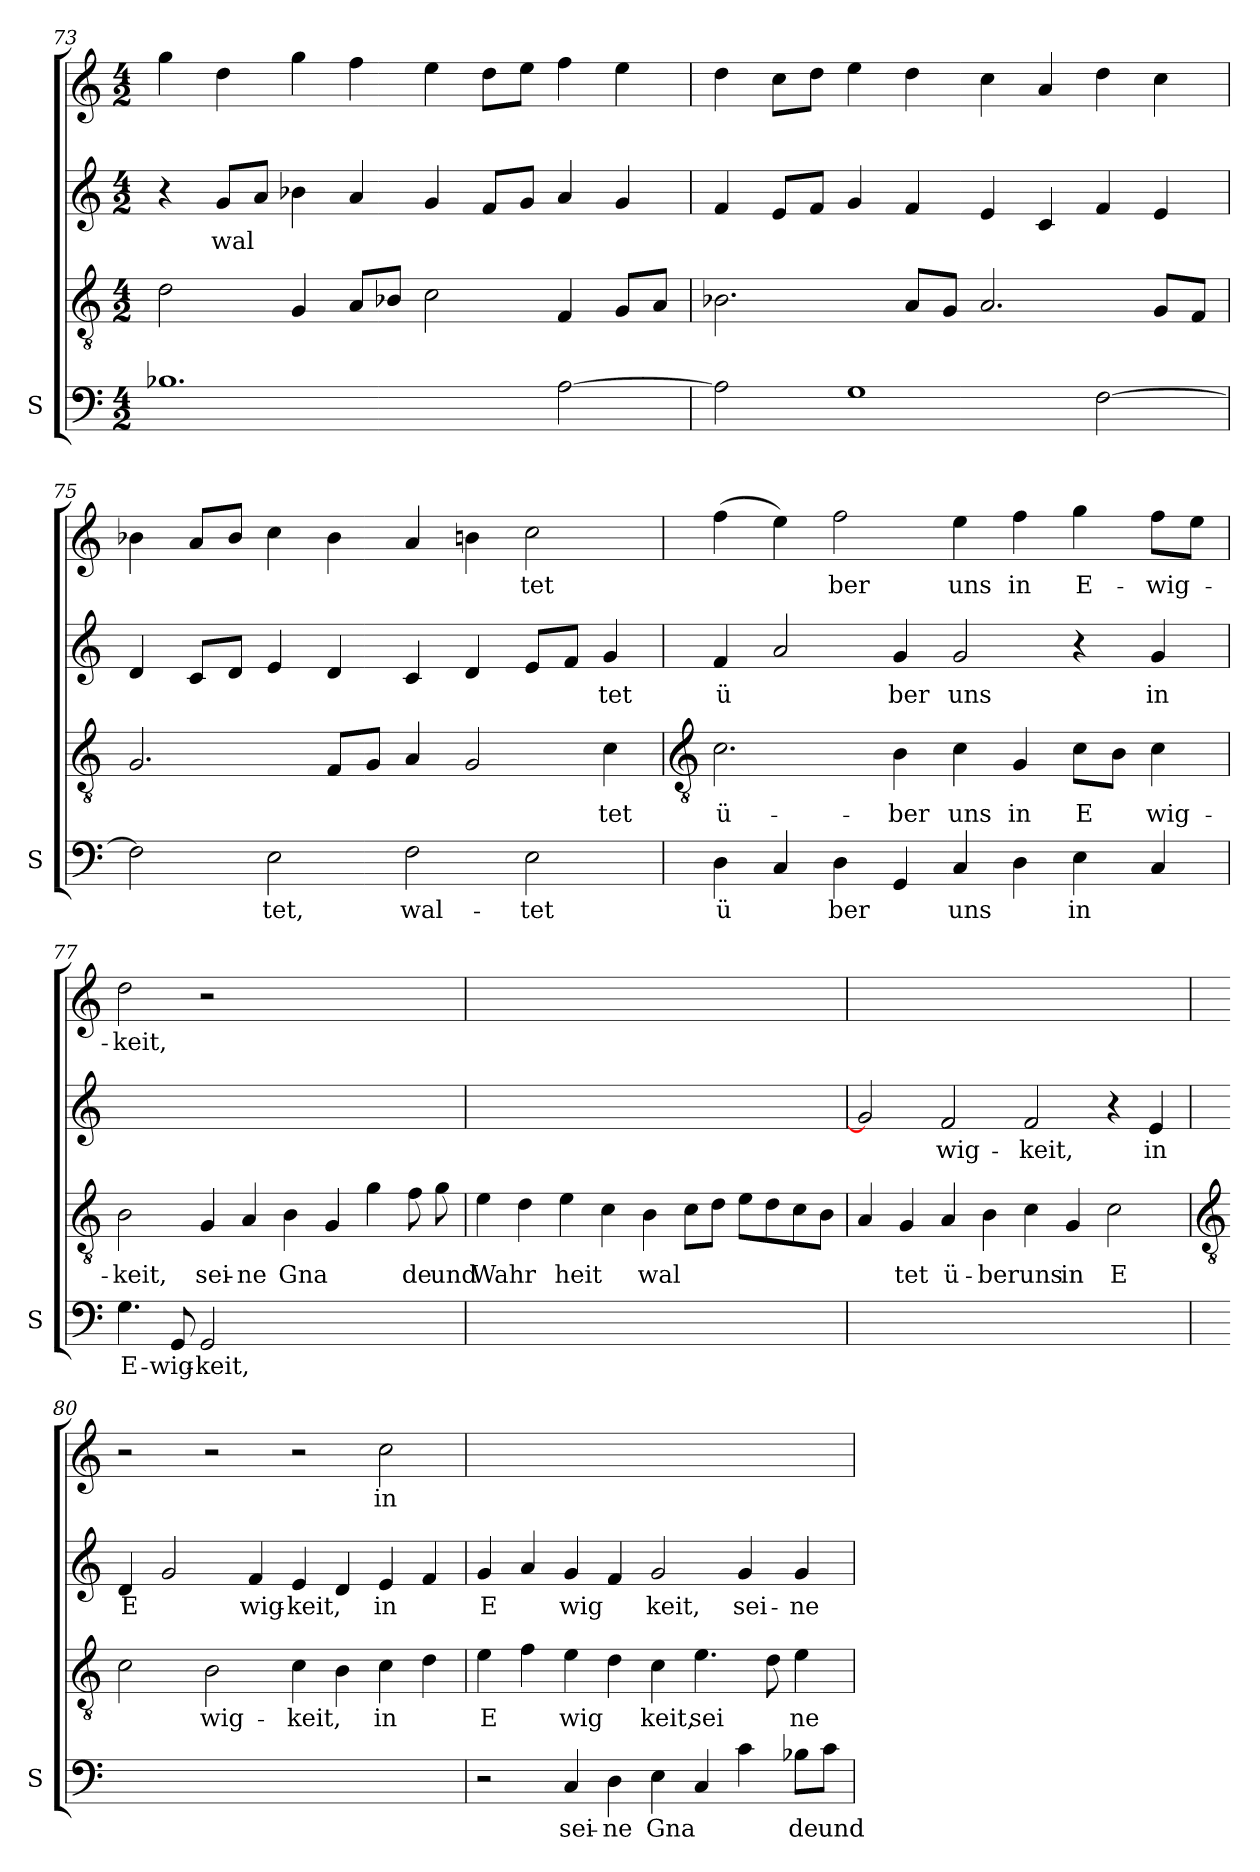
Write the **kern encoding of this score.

**kern	**text	**kern	**text	**kern	**text	**kern	**text
*part1	*part1	*part1	*part1	*part1	*part1	*part1	*part1
*staff4	*staff4	*staff3	*staff3	*staff2	*staff2	*staff1	*staff1
*I"S	*	*	*	*	*	*	*
*I'S	*	*	*	*	*	*	*
*clefF4	*	*clefGv2	*	*clefG2	*	*clefG2	*
*k[]	*	*k[]	*	*k[]	*	*k[]	*
*C:	*	*C:	*	*C:	*	*C:	*
*M4/2	*	*M4/2	*	*M4/2	*	*M4/2	*
=73	=73	=73	=73	=73	=73	=73	=73
1.B-X	.	2d	.	4r	.	4gg	.
!	!	!	!	!	!LO:LY:b	!	!
.	.	.	.	8gL	wal	4dd	.
.	.	.	.	8aJ	.	.	.
.	.	4G	.	4b-X	.	4gg	.
.	.	8AL	.	4a	.	4ff	.
.	.	8B-XJ	.	.	.	.	.
.	.	2c	.	4g	.	4ee	.
.	.	.	.	8fL	.	8ddL	.
.	.	.	.	8gJ	.	8eeJ	.
[2A	.	4F	.	4a	.	4ff	.
.	.	8GL	.	4g	.	4ee	.
.	.	8AJ	.	.	.	.	.
=74	=74	=74	=74	=74	=74	=74	=74
2A]	.	2.B-X	.	4f	.	4dd	.
.	.	.	.	8eL	.	8ccL	.
.	.	.	.	8fJ	.	8ddJ	.
1G	.	.	.	4g	.	4ee	.
.	.	8AL	.	4f	.	4dd	.
.	.	8GJ	.	.	.	.	.
.	.	2.A	.	4e	.	4cc	.
.	.	.	.	4c	.	4a	.
[2F	.	.	.	4f	.	4dd	.
.	.	8GL	.	4e	.	4cc	.
.	.	8FJ	.	.	.	.	.
=75	=75	=75	=75	=75	=75	=75	=75
2F]	.	2.G	.	4d	.	4b-X	.
.	.	.	.	8cL	.	8aL	.
.	.	.	.	8dJ	.	8b-J	.
!	!LO:LY:b	!	!	!	!	!	!
2E	tet,	.	.	4e	.	4cc	.
.	.	8FL	.	4d	.	4b-	.
.	.	8GJ	.	.	.	.	.
!	!LO:LY:b	!	!	!	!	!	!
2F	wal-	4A	.	4c	.	4a	.
.	.	2G	.	4d	.	4bn	.
!	!LO:LY:b	!	!	!	!	!	!LO:LY:b
2E	-tet	.	.	8eL	.	2cc	tet
.	.	.	.	8fJ	.	.	.
!	!	!	!LO:LY:b	!	!LO:LY:b	!	!
.	.	4c	tet	4g	tet	.	.
!!LO:LB:g=z
=76	=76	=76	=76	=76	=76	=76	=76
*	*	*clefGv2	*	*	*	*	*
!	!LO:LY:b	!	!LO:LY:b	!	!LO:LY:b	!	!
4D	-ü	2.c	ü-	4f	-ü	(>4ff	.
4C	.	.	.	2a	.	4ee)	.
!	!LO:LY:b	!	!	!	!	!	!LO:LY:b
4D	ber	.	.	.	.	2ff	ber
!	!	!	!LO:LY:b	!	!LO:LY:b	!	!
4GG	.	4B	-ber	4g	ber	.	.
!	!LO:LY:b	!	!LO:LY:b	!	!LO:LY:b	!	!LO:LY:b
4C	uns	4c	uns	2g	uns	4ee	uns
!	!	!	!LO:LY:b	!	!	!	!LO:LY:b
4D	.	4G	in	.	.	4ff	in
!	!LO:LY:b	!	!LO:LY:b	!	!	!	!LO:LY:b
4E	in	8cL	E	4r	.	4gg	E-
.	.	8BJ	.	.	.	.	.
!	!	!	!LO:LY:b	!	!LO:LY:b	!	!LO:LY:b
4C	.	4c	wig-	4g	in	8ffL	-wig-
.	.	.	.	.	.	8eeJ	.
=77	=77	=77	=77	=77	=77	=77	=77
!	!LO:LY:b	!	!LO:LY:b	!	!LO:LY:b	!	!LO:LY:b
4.G	E-	2B	keit,	[1gyy	E	2dd	keit,
!	!LO:LY:b	!	!	!	!	!	!
8GG	-wig-	.	.	.	.	.	.
!	!LO:LY:b	!	!LO:LY:b	!	!	!	!
2GG	-keit,	4G	sei-	.	.	2r	.
!	!	!	!LO:LY:b	!	!	!	!
.	.	4A	-ne	.	.	.	.
!	!	!	!LO:LY:b	!	!	!	!
2ryy	.	4B	Gna	1gyy_	.	2ryy	.
.	.	4G	.	.	.	.	.
2ryy	.	4g	.	.	.	2ryy	.
!	!	!	!LO:LY:b	!	!	!	!
.	.	8f	de	.	.	.	.
!	!	!	!LO:LY:b	!	!	!	!
.	.	8g	und	.	.	.	.
=78	=78	=78	=78	=78	=78	=78	=78
!	!	!	!LO:LY:b	!	!	!	!
0ryy	.	4e	Wahr	1gyy_	.	0ryy	.
.	.	4d	.	.	.	.	.
!	!	!	!LO:LY:b	!	!	!	!
.	.	4e	-heit	.	.	.	.
.	.	4c	.	.	.	.	.
!	!	!	!LO:LY:b	!	!	!	!
.	.	4B	wal	1gyy_	.	.	.
.	.	8cL	.	.	.	.	.
.	.	8dJ	.	.	.	.	.
.	.	8eL	.	.	.	.	.
.	.	8d	.	.	.	.	.
.	.	8c	.	.	.	.	.
.	.	8BJ	.	.	.	.	.
=79	=79	=79	=79	=79	=79	=79	=79
0ryy	.	4A	.	2g]	.	0ryy	.
!	!	!	!LO:LY:b	!	!	!	!
.	.	4G	tet	.	.	.	.
!	!	!	!LO:LY:b	!	!LO:LY:b	!	!
.	.	4A	ü-	2f	wig-	.	.
!	!	!	!LO:LY:b	!	!	!	!
.	.	4B	-ber	.	.	.	.
!	!	!	!LO:LY:b	!	!LO:LY:b	!	!
.	.	4c	uns	2f	-keit,	.	.
!	!	!	!LO:LY:b	!	!	!	!
.	.	4G	in	.	.	.	.
!	!	!	!LO:LY:b	!	!	!	!
.	.	2c	E-	4r	.	.	.
!	!	!	!	!	!LO:LY:b	!	!
.	.	.	.	4e	in	.	.
!!LO:LB:g=z
=80	=80	=80	=80	=80	=80	=80	=80
*	*	*clefGv2	*	*	*	*	*
!	!	!	!LO:LY:b	!	!LO:LY:b	!	!
0ryy	.	2c	_-	4d	E	2r	.
.	.	.	.	2g	.	.	.
!	!	!	!LO:LY:b	!	!	!	!
.	.	2B	-wig-	.	.	2r	.
!	!	!	!	!	!LO:LY:b	!	!
.	.	.	.	4f	wig-	.	.
!	!	!	!LO:LY:b	!	!LO:LY:b	!	!
.	.	4c	-keit,	4e	-keit,	2r	.
.	.	4B	.	4d	.	.	.
!	!	!	!LO:LY:b	!	!LO:LY:b	!	!LO:LY:b
.	.	4c	in	4e	in	2cc	in
.	.	4d	.	4f	.	.	.
=81	=81	=81	=81	=81	=81	=81	=81
!	!	!	!LO:LY:b	!	!LO:LY:b	!	!LO:LY:b
2r	.	4e	E	4g	E	[1ccyy	E
.	.	4f	.	4a	.	.	.
!	!LO:LY:b	!	!LO:LY:b	!	!LO:LY:b	!	!
4C	sei-	4e	wig	4g	wig	.	.
!	!LO:LY:b	!	!	!	!	!	!
4D	-ne	4d	.	4f	.	.	.
!	!LO:LY:b	!	!LO:LY:b	!	!LO:LY:b	!	!
4E	Gna	4c	keit,	2g	keit,	1ccyy_	.
!	!	!	!LO:LY:b	!	!	!	!
4C	.	4.e	sei	.	.	.	.
!	!	!	!	!	!LO:LY:b	!	!
4c	.	.	.	4g	sei-	.	.
.	.	8d	.	.	.	.	.
!	!LO:LY:b	!	!LO:LY:b	!	!LO:LY:b	!	!
8B-X\L	de	4e	ne	4g	-ne	.	.
!	!LO:LY:b	!	!	!	!	!	!
8c\J	und	.	.	.	.	.	.
=	=	=	=	=	=	=	=
*-	*-	*-	*-	*-	*-	*-	*-
